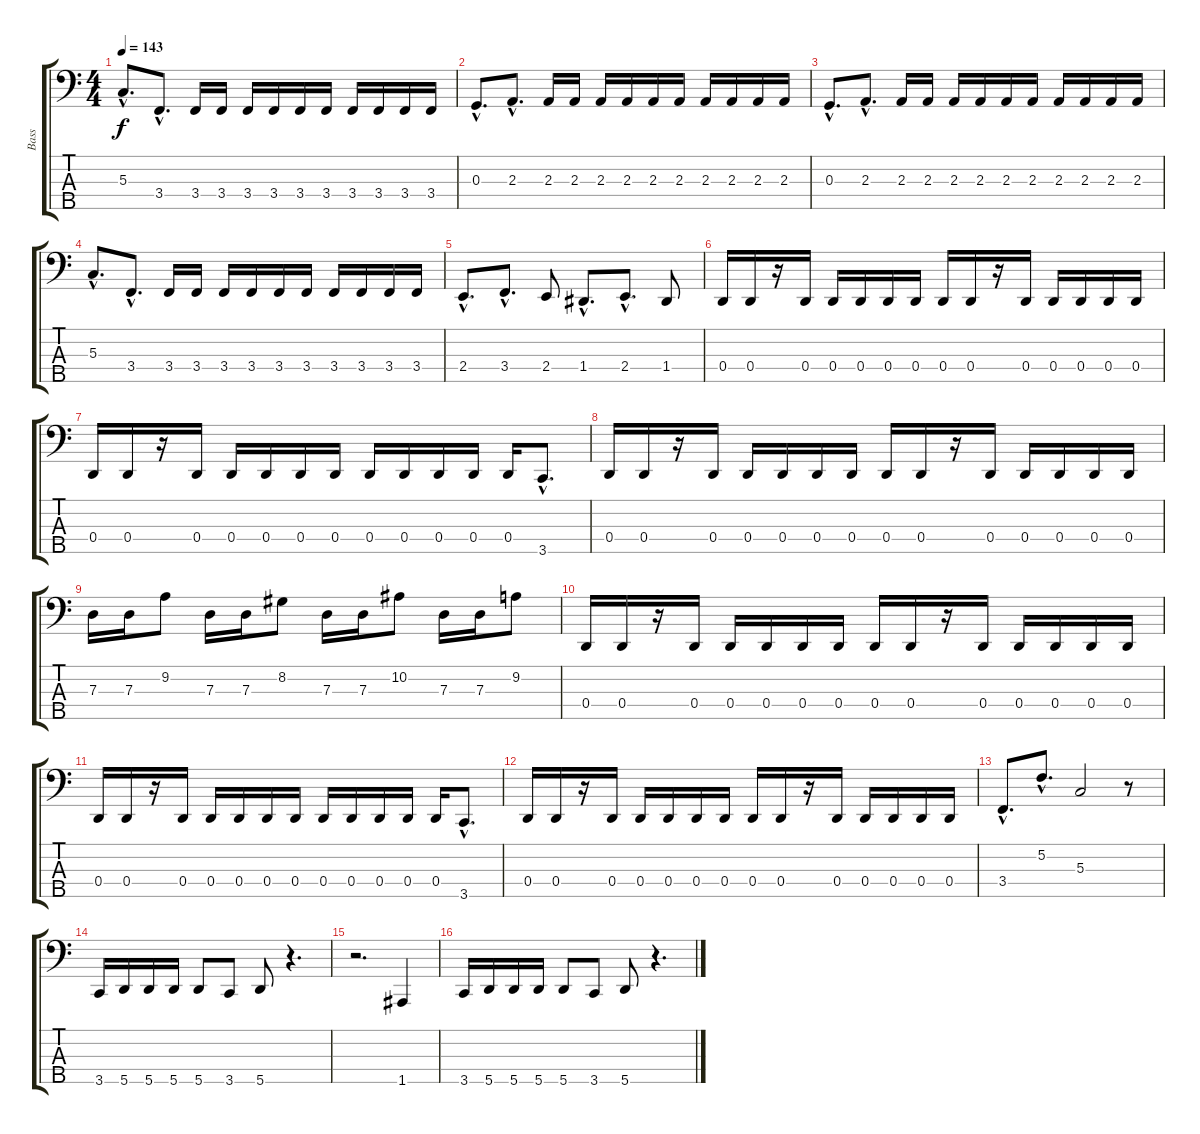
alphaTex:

\track ("Bass" "Bass") {instrument electricbasspick}
\staff {score tabs}
\tuning (F2 C2 G1 D1 A0) {hide}
\ts (4 4)
\tempo 143
\clef f4
\ks c
5.3{hac}.8{d dy f} 3.4{hac}.8{d} 3.4.16 3.4.16 3.4.16 3.4.16 3.4.16 3.4.16 3.4.16 3.4.16 3.4.16 3.4.16 |
0.3{hac}.8{d} 2.3{hac}.8{d} 2.3.16 2.3.16 2.3.16 2.3.16 2.3.16 2.3.16 2.3.16 2.3.16 2.3.16 2.3.16 |
0.3{hac}.8{d} 2.3{hac}.8{d} 2.3.16 2.3.16 2.3.16 2.3.16 2.3.16 2.3.16 2.3.16 2.3.16 2.3.16 2.3.16 |
5.3{hac}.8{d} 3.4{hac}.8{d} 3.4.16 3.4.16 3.4.16 3.4.16 3.4.16 3.4.16 3.4.16 3.4.16 3.4.16 3.4.16 |
2.4{hac}.8{d} 3.4{hac}.8{d} 2.4.8 1.4{hac}.8{d} 2.4{hac}.8{d} 1.4.8 |
0.4.16 0.4.16 r.16 0.4.16 0.4.16 0.4.16 0.4.16 0.4.16 0.4.16 0.4.16 r.16 0.4.16 0.4.16 0.4.16 0.4.16 0.4.16 |
0.4.16 0.4.16 r.16 0.4.16 0.4.16 0.4.16 0.4.16 0.4.16 0.4.16 0.4.16 0.4.16 0.4.16 0.4.16 3.5{hac}.8{d} |
0.4.16 0.4.16 r.16 0.4.16 0.4.16 0.4.16 0.4.16 0.4.16 0.4.16 0.4.16 r.16 0.4.16 0.4.16 0.4.16 0.4.16 0.4.16 |
7.3.16 7.3.16 9.2.8 7.3.16 7.3.16 8.2.8 7.3.16 7.3.16 10.2.8 7.3.16 7.3.16 9.2.8 |
0.4.16 0.4.16 r.16 0.4.16 0.4.16 0.4.16 0.4.16 0.4.16 0.4.16 0.4.16 r.16 0.4.16 0.4.16 0.4.16 0.4.16 0.4.16 |
0.4.16 0.4.16 r.16 0.4.16 0.4.16 0.4.16 0.4.16 0.4.16 0.4.16 0.4.16 0.4.16 0.4.16 0.4.16 3.5{hac}.8{d} |
0.4.16 0.4.16 r.16 0.4.16 0.4.16 0.4.16 0.4.16 0.4.16 0.4.16 0.4.16 r.16 0.4.16 0.4.16 0.4.16 0.4.16 0.4.16 |
3.4{hac}.8{d} 5.2{hac}.8{d} 5.3.2 r.8 |
3.5.16 5.5.16 5.5.16 5.5.16 5.5.8 3.5.8 5.5.8 r.4{d} |
r.2{d} 1.5.4 |
3.5.16 5.5.16 5.5.16 5.5.16 5.5.8 3.5.8 5.5.8 r.4{d}
